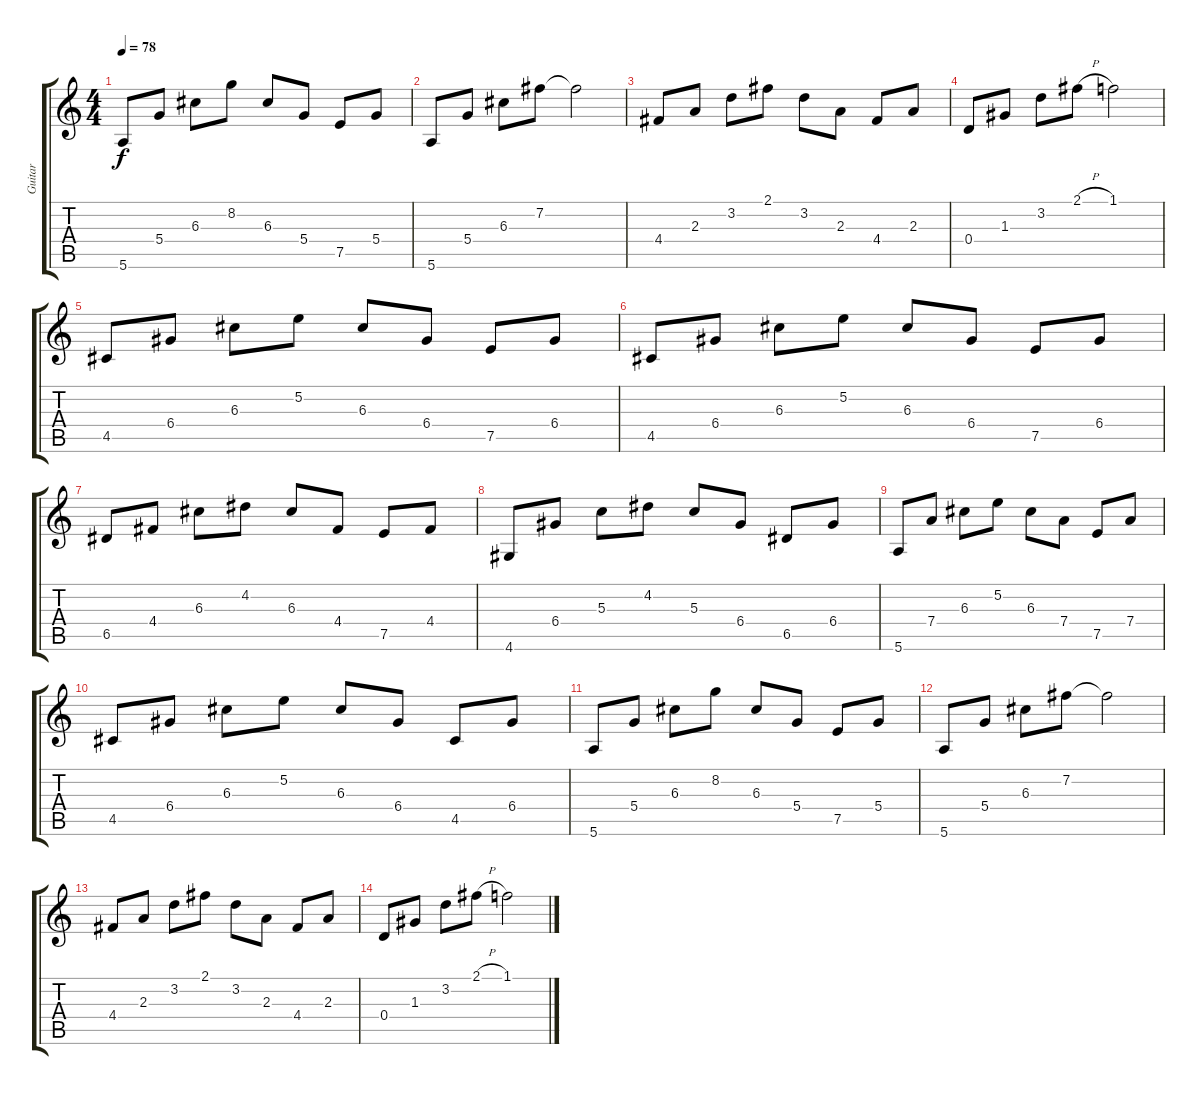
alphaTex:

\track ("Guitar" "Guitar") {instrument electricguitarclean}
\staff {score tabs}
\tuning (E4 B3 G3 D3 A2 E2) {hide}
\ts (4 4)
\tempo 78
\clef g2
\ks c
5.6.8{dy f} 5.4.8 6.3.8 8.2.8 6.3.8 5.4.8 7.5.8 5.4.8 |
5.6.8 5.4.8 6.3.8 7.2.8 7.2{t}.2 |
4.4.8 2.3.8 3.2.8 2.1.8 3.2.8 2.3.8 4.4.8 2.3.8 |
0.4.8 1.3.8 3.2.8 2.1{h}.8 1.1.2 |
4.5.8 6.4.8 6.3.8 5.2.8 6.3.8 6.4.8 7.5.8 6.4.8 |
4.5.8 6.4.8 6.3.8 5.2.8 6.3.8 6.4.8 7.5.8 6.4.8 |
6.5.8 4.4.8 6.3.8 4.2.8 6.3.8 4.4.8 7.5.8 4.4.8 |
4.6.8 6.4.8 5.3.8 4.2.8 5.3.8 6.4.8 6.5.8 6.4.8 |
5.6.8 7.4.8 6.3.8 5.2.8 6.3.8 7.4.8 7.5.8 7.4.8 |
4.5.8 6.4.8 6.3.8 5.2.8 6.3.8 6.4.8 4.5.8 6.4.8 |
5.6.8 5.4.8 6.3.8 8.2.8 6.3.8 5.4.8 7.5.8 5.4.8 |
5.6.8 5.4.8 6.3.8 7.2.8 7.2{t}.2 |
4.4.8 2.3.8 3.2.8 2.1.8 3.2.8 2.3.8 4.4.8 2.3.8 |
0.4.8 1.3.8 3.2.8 2.1{h}.8 1.1.2
